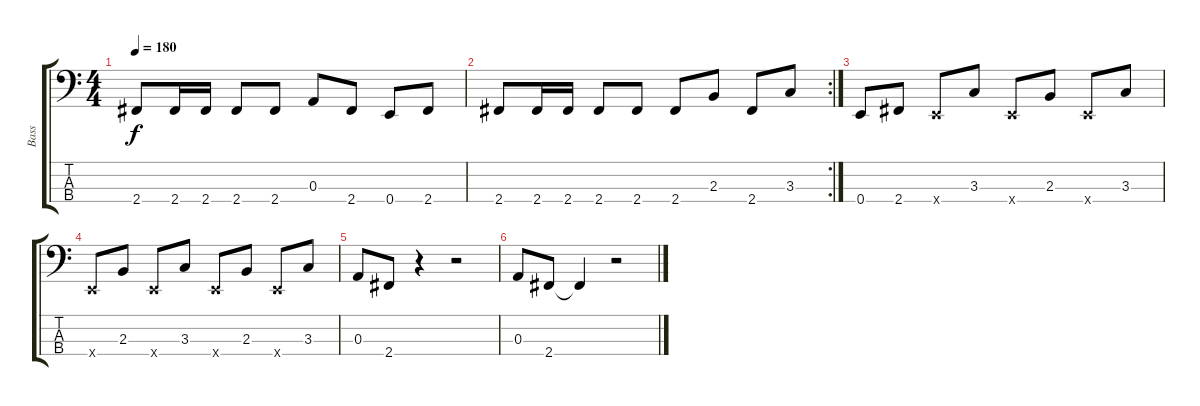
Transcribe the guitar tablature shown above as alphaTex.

\track ("Bass" "Bass") {instrument electricbassfinger}
\staff {score tabs}
\tuning (G2 D2 A1 E1) {hide}
\ts (4 4)
\tempo 180
\clef f4
\ks c
2.4.8{dy f} 2.4.16 2.4.16 2.4.8 2.4.8 0.3.8 2.4.8 0.4.8 2.4.8 |
\rc 2
2.4.8 2.4.16 2.4.16 2.4.8 2.4.8 2.4.8 2.3.8 2.4.8 3.3.8 |
0.4.8 2.4.8 0.4{x}.8 3.3.8 0.4{x}.8 2.3.8 0.4{x}.8 3.3.8 |
0.4{x}.8 2.3.8 0.4{x}.8 3.3.8 0.4{x}.8 2.3.8 0.4{x}.8 3.3.8 |
0.3.8 2.4.8 r.4 r.2 |
0.3.8 2.4.8 2.4{t}.4 r.2
